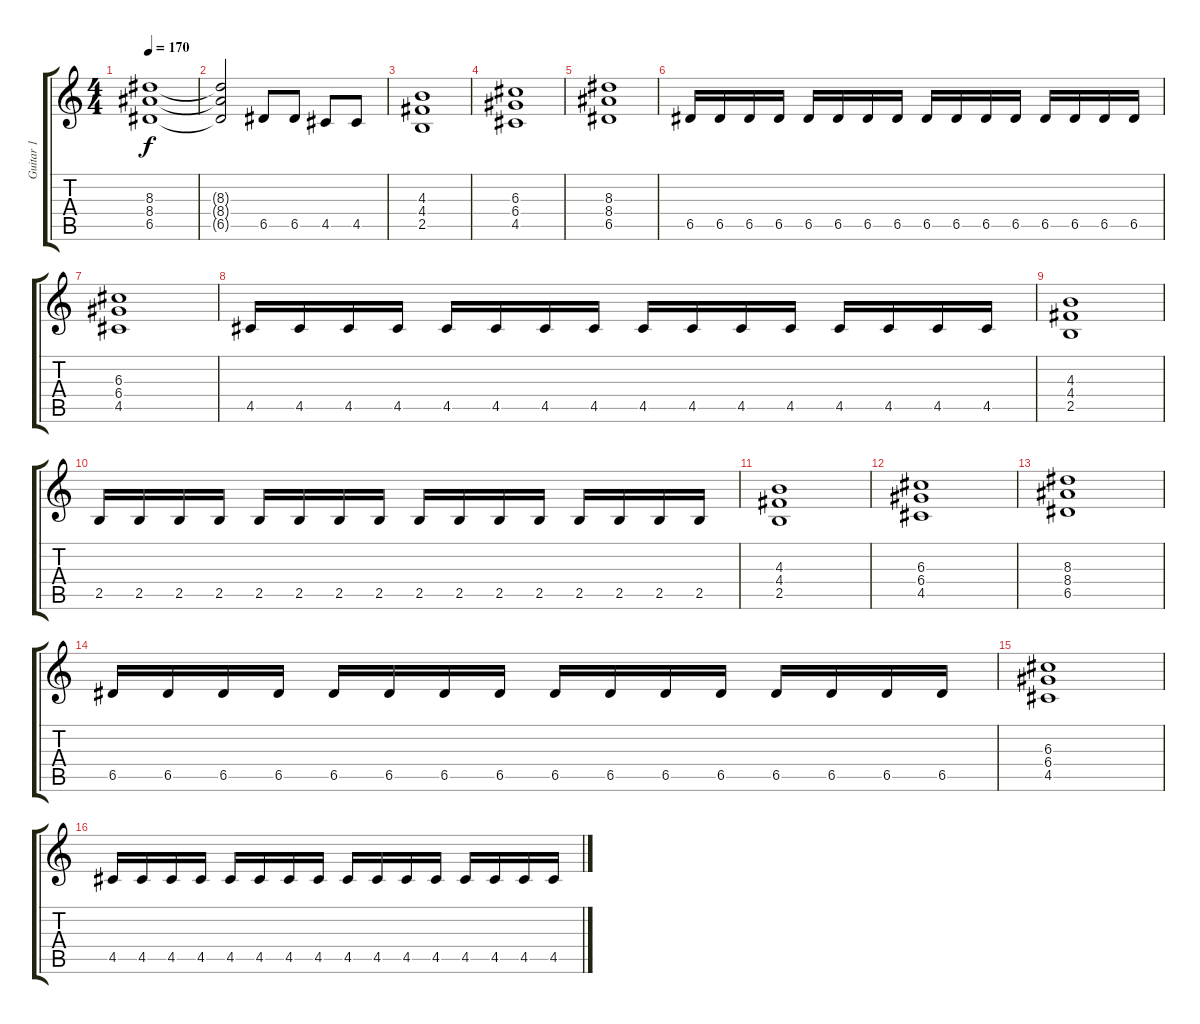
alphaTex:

\track ("Guitar 1" "Guitar 1") {instrument distortionguitar}
\staff {score tabs}
\tuning (E4 B3 G3 D3 A2 E2) {hide}
\ts (4 4)
\tempo 170
\clef g2
\ks c
(8.3 8.4 6.5).1{dy f} |
(8.3{t} 8.4{t} 6.5{t}).2 6.5.8 6.5.8 4.5.8 4.5.8 |
(4.3 4.4 2.5).1 |
(6.3 6.4 4.5).1 |
(8.3 8.4 6.5).1{volume 12} |
6.5.16 6.5.16 6.5.16 6.5.16 6.5.16 6.5.16 6.5.16 6.5.16 6.5.16 6.5.16 6.5.16 6.5.16 6.5.16 6.5.16 6.5.16 6.5.16 |
(6.3 6.4 4.5).1 |
4.5.16 4.5.16 4.5.16 4.5.16 4.5.16 4.5.16 4.5.16 4.5.16 4.5.16 4.5.16 4.5.16 4.5.16 4.5.16 4.5.16 4.5.16 4.5.16 |
(4.3 4.4 2.5).1 |
2.5.16 2.5.16 2.5.16 2.5.16 2.5.16 2.5.16 2.5.16 2.5.16 2.5.16 2.5.16 2.5.16 2.5.16 2.5.16 2.5.16 2.5.16 2.5.16 |
(4.3 4.4 2.5).1 |
(6.3 6.4 4.5).1 |
(8.3 8.4 6.5).1 |
6.5.16 6.5.16 6.5.16 6.5.16 6.5.16 6.5.16 6.5.16 6.5.16 6.5.16 6.5.16 6.5.16 6.5.16 6.5.16 6.5.16 6.5.16 6.5.16 |
(6.3 6.4 4.5).1 |
4.5.16 4.5.16 4.5.16 4.5.16 4.5.16 4.5.16 4.5.16 4.5.16 4.5.16 4.5.16 4.5.16 4.5.16 4.5.16 4.5.16 4.5.16 4.5.16
